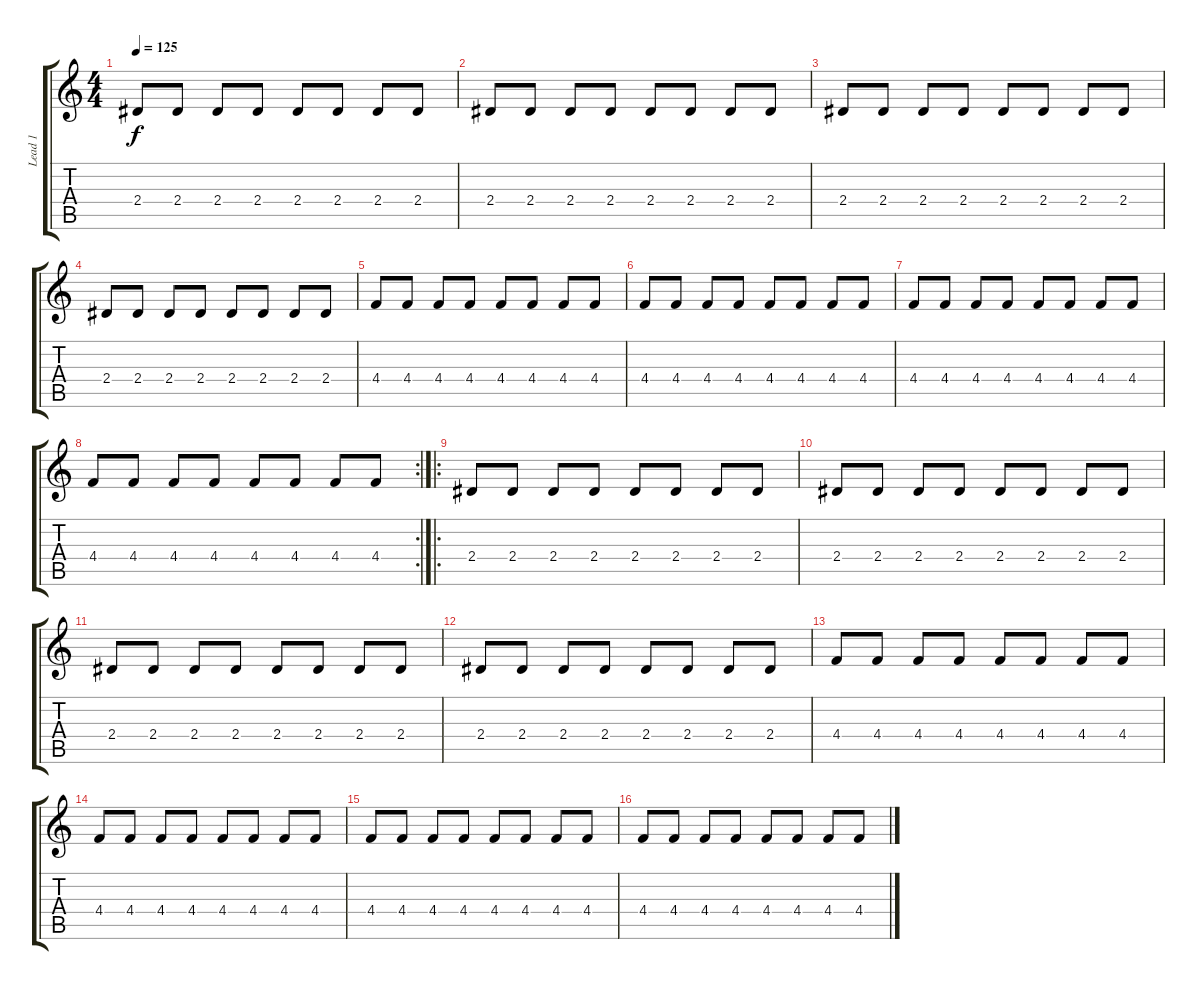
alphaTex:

\track ("Lead 1" "Lead 1") {instrument distortionguitar}
\staff {score tabs}
\tuning (Eb4 Bb3 Gb3 Db3 Ab2 Eb2) {hide}
\ts (4 4)
\tempo 125
\clef g2
\ks c
2.4.8{dy f} 2.4.8 2.4.8 2.4.8 2.4.8 2.4.8 2.4.8 2.4.8 |
2.4.8 2.4.8 2.4.8 2.4.8 2.4.8 2.4.8 2.4.8 2.4.8 |
2.4.8 2.4.8 2.4.8 2.4.8 2.4.8 2.4.8 2.4.8 2.4.8 |
2.4.8 2.4.8 2.4.8 2.4.8 2.4.8 2.4.8 2.4.8 2.4.8 |
4.4.8 4.4.8 4.4.8 4.4.8 4.4.8 4.4.8 4.4.8 4.4.8 |
4.4.8 4.4.8 4.4.8 4.4.8 4.4.8 4.4.8 4.4.8 4.4.8 |
4.4.8 4.4.8 4.4.8 4.4.8 4.4.8 4.4.8 4.4.8 4.4.8 |
\rc 2
4.4.8 4.4.8 4.4.8 4.4.8 4.4.8 4.4.8 4.4.8 4.4.8 |
\ro
2.4.8 2.4.8 2.4.8 2.4.8 2.4.8 2.4.8 2.4.8 2.4.8 |
2.4.8 2.4.8 2.4.8 2.4.8 2.4.8 2.4.8 2.4.8 2.4.8 |
2.4.8 2.4.8 2.4.8 2.4.8 2.4.8 2.4.8 2.4.8 2.4.8 |
2.4.8 2.4.8 2.4.8 2.4.8 2.4.8 2.4.8 2.4.8 2.4.8 |
4.4.8 4.4.8 4.4.8 4.4.8 4.4.8 4.4.8 4.4.8 4.4.8 |
4.4.8 4.4.8 4.4.8 4.4.8 4.4.8 4.4.8 4.4.8 4.4.8 |
4.4.8 4.4.8 4.4.8 4.4.8 4.4.8 4.4.8 4.4.8 4.4.8 |
4.4.8 4.4.8 4.4.8 4.4.8 4.4.8 4.4.8 4.4.8 4.4.8
